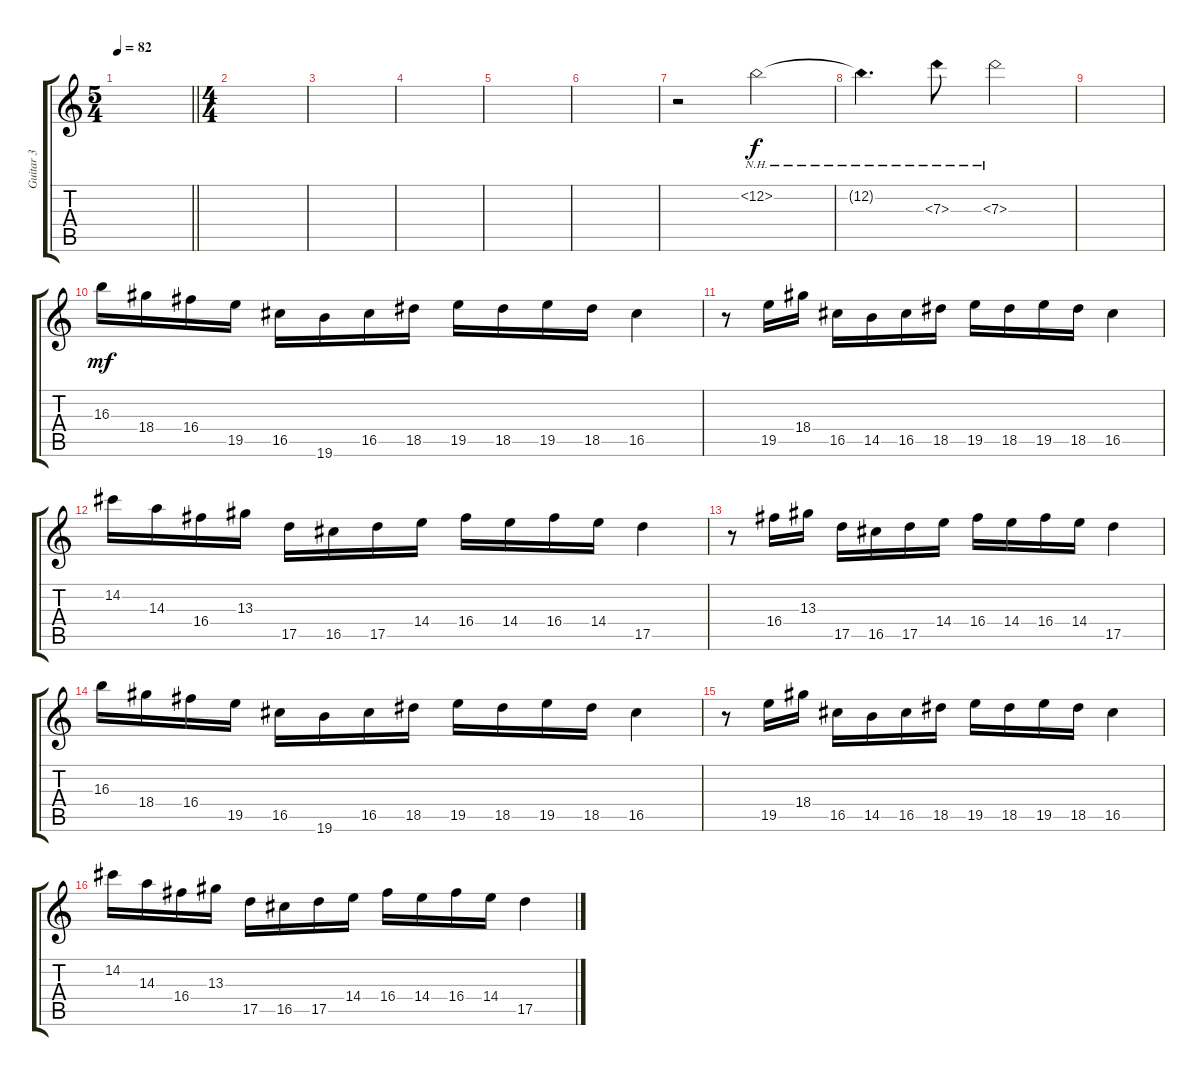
\track ("Guitar 3" "Guitar 3") {instrument electricguitarclean}
\staff {score tabs}
\tuning (E4 B3 G3 D3 A2 E2) {hide}
\ts (5 4)
\tempo 82
\clef g2
\barLineRight lightlight
\ks c
|
\ts (4 4)
|
|
|
|
|
r.2 12.2{nh}.2 |
12.2{nh t}.4{d} 7.3{nh}.8 7.3{nh}.2 |
|
16.3.16{dy mf} 18.4.16 16.4.16 19.5.16 16.5.16 19.6.16 16.5.16 18.5.16 19.5.16 18.5.16 19.5.16 18.5.16 16.5.4 |
r.8 19.5.16 18.4.16 16.5.16 14.5.16 16.5.16 18.5.16 19.5.16 18.5.16 19.5.16 18.5.16 16.5.4 |
14.2.16 14.3.16 16.4.16 13.3.16 17.5.16 16.5.16 17.5.16 14.4.16 16.4.16 14.4.16 16.4.16 14.4.16 17.5.4 |
r.8 16.4.16 13.3.16 17.5.16 16.5.16 17.5.16 14.4.16 16.4.16 14.4.16 16.4.16 14.4.16 17.5.4 |
16.3.16 18.4.16 16.4.16 19.5.16 16.5.16 19.6.16 16.5.16 18.5.16 19.5.16 18.5.16 19.5.16 18.5.16 16.5.4 |
r.8 19.5.16 18.4.16 16.5.16 14.5.16 16.5.16 18.5.16 19.5.16 18.5.16 19.5.16 18.5.16 16.5.4 |
14.2.16 14.3.16 16.4.16 13.3.16 17.5.16 16.5.16 17.5.16 14.4.16 16.4.16 14.4.16 16.4.16 14.4.16 17.5.4
